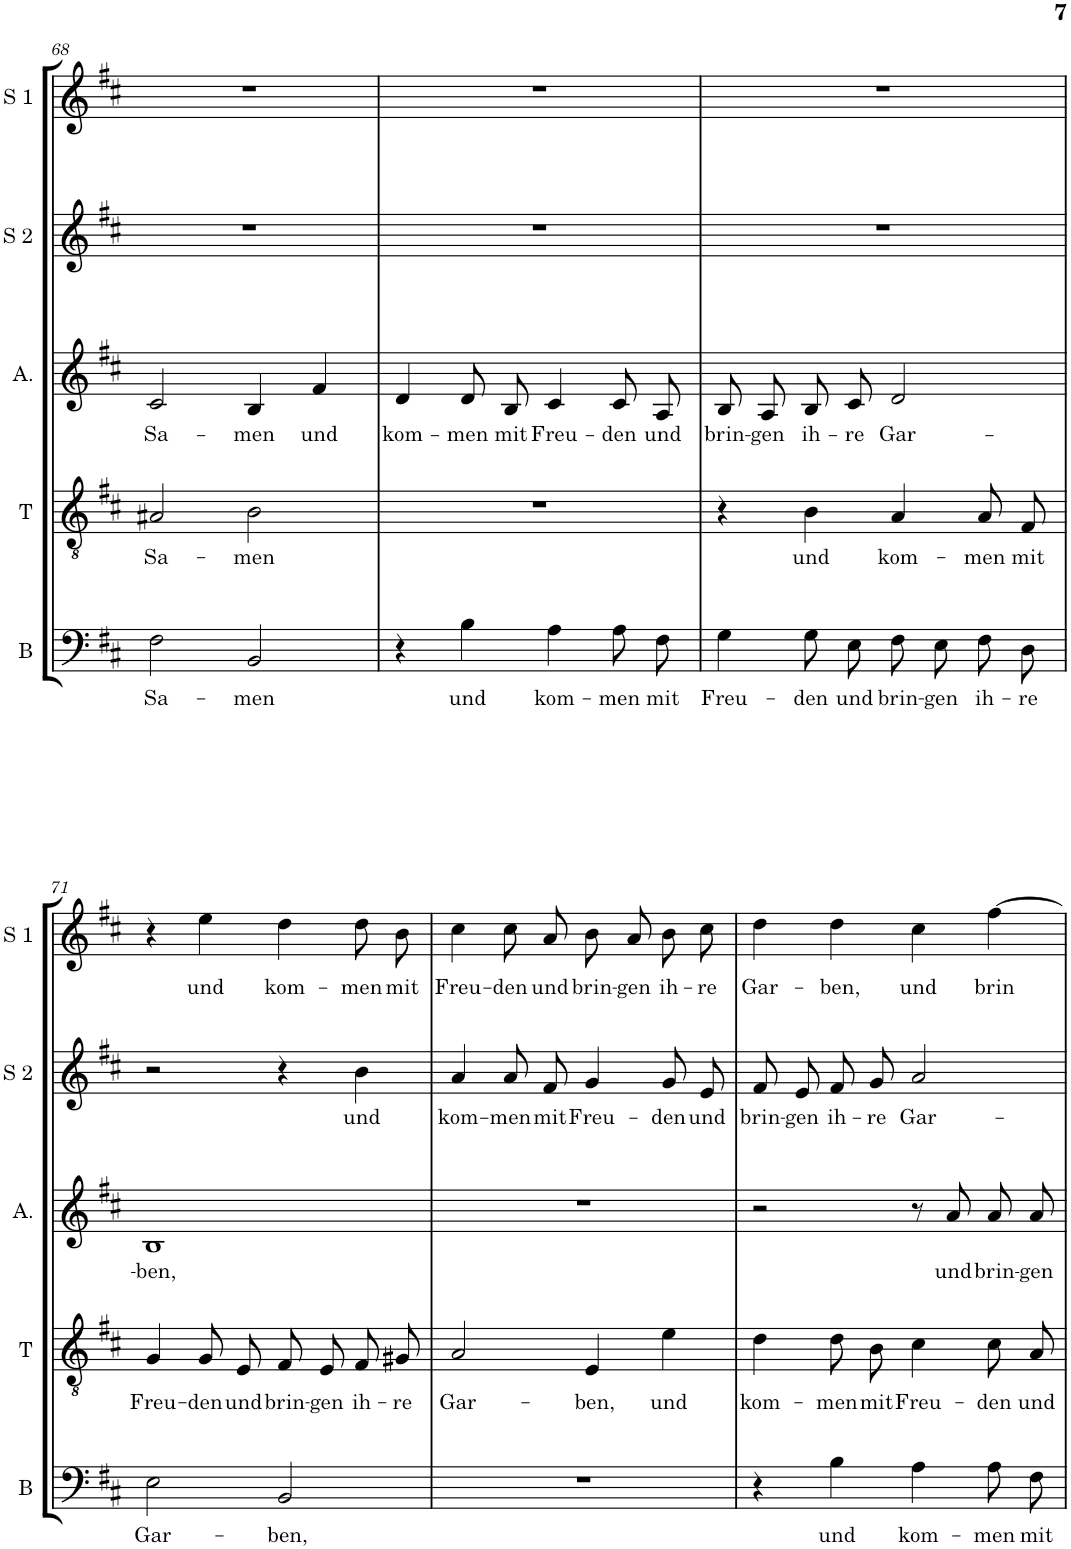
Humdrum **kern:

**kern	**text	**kern	**text	**kern	**text	**kern	**text	**kern	**text
*part5	*part5	*part4	*part4	*part3	*part3	*part2	*part2	*part1	*part1
*staff5	*staff5	*staff4	*staff4	*staff3	*staff3	*staff2	*staff2	*staff1	*staff1
*I"Baß	*	*I"Tenor	*	*I"Alt	*	*I"Sopran 2	*	*I"Sopran 1	*
*I'B	*	*I'T	*	*I'A.	*	*I'S 2	*	*I'S 1	*
!!LO:PB:g=z
*clefF4	*	*clefGv2	*	*clefG2	*	*clefG2	*	*clefG2	*
*k[f#c#]	*	*k[f#c#]	*	*k[f#c#]	*	*k[f#c#]	*	*k[f#c#]	*
*D:	*	*D:	*	*D:	*	*D:	*	*D:	*
*M2/2	*	*M2/2	*	*M2/2	*	*M2/2	*	*M2/2	*
*met(c|)	*	*met(c|)	*	*met(c|)	*	*met(c|)	*	*met(c|)	*
=68	=68	=68	=68	=68	=68	=68	=68	=68	=68
!	!LO:LY:b	!	!LO:LY:b	!	!LO:LY:b	!	!	!	!
2F#\	Sa-	2A#X/	Sa-	2c#/	Sa-	1r	.	1r	.
!	!LO:LY:b	!	!LO:LY:b	!	!LO:LY:b	!	!	!	!
2BB/	-men	2B\	-men	4B/	-men	.	.	.	.
!	!	!	!	!	!LO:LY:b	!	!	!	!
.	.	.	.	4f#/	und	.	.	.	.
=69	=69	=69	=69	=69	=69	=69	=69	=69	=69
!	!	!	!	!	!LO:LY:b	!	!	!	!
4r	.	1r	.	4d/	kom-	1r	.	1r	.
!	!LO:LY:b	!	!	!	!LO:LY:b	!	!	!	!
4B\	und	.	.	8d/L	-men	.	.	.	.
!	!	!	!	!	!LO:LY:b	!	!	!	!
.	.	.	.	8B/J	mit	.	.	.	.
!	!LO:LY:b	!	!	!	!LO:LY:b	!	!	!	!
4A\	kom-	.	.	4c#/	Freu-	.	.	.	.
!	!LO:LY:b	!	!	!	!LO:LY:b	!	!	!	!
8A\L	-men	.	.	8c#/L	-den	.	.	.	.
!	!LO:LY:b	!	!	!	!LO:LY:b	!	!	!	!
8F#\J	mit	.	.	8A/J	und	.	.	.	.
=70	=70	=70	=70	=70	=70	=70	=70	=70	=70
!	!LO:LY:b	!	!	!	!LO:LY:b	!	!	!	!
4G\	Freu-	4r	.	8B/L	brin-	1r	.	1r	.
!	!	!	!	!	!LO:LY:b	!	!	!	!
.	.	.	.	8A/	-gen	.	.	.	.
!	!LO:LY:b	!	!LO:LY:b	!	!LO:LY:b	!	!	!	!
8G\L	-den	4B\	und	8B/	ih-	.	.	.	.
!	!LO:LY:b	!	!	!	!LO:LY:b	!	!	!	!
8E\J	und	.	.	8c#/J	-re	.	.	.	.
!	!LO:LY:b	!	!LO:LY:b	!	!LO:LY:b	!	!	!	!
8F#\L	brin-	4A/	kom-	2d/	Gar-	.	.	.	.
!	!LO:LY:b	!	!	!	!	!	!	!	!
8E\	-gen	.	.	.	.	.	.	.	.
!	!LO:LY:b	!	!LO:LY:b	!	!	!	!	!	!
8F#\	ih-	8A/L	-men	.	.	.	.	.	.
!	!LO:LY:b	!	!LO:LY:b	!	!	!	!	!	!
8D\J	-re	8F#/J	mit	.	.	.	.	.	.
!!LO:LB:g=z
=71	=71	=71	=71	=71	=71	=71	=71	=71	=71
!	!LO:LY:b	!	!LO:LY:b	!	!LO:LY:b	!	!	!	!
2E\	Gar-	4G/	Freu-	1B	-ben,	2r	.	4r	.
!	!	!	!LO:LY:b	!	!	!	!	!	!LO:LY:b
.	.	8G/L	-den	.	.	.	.	4ee\	und
!	!	!	!LO:LY:b	!	!	!	!	!	!
.	.	8E/J	und	.	.	.	.	.	.
!	!LO:LY:b	!	!LO:LY:b	!	!	!	!	!	!LO:LY:b
2BB/	-ben,	8F#/L	brin-	.	.	4r	.	4dd\	kom-
!	!	!	!LO:LY:b	!	!	!	!	!	!
.	.	8E/	-gen	.	.	.	.	.	.
!	!	!	!LO:LY:b	!	!	!	!LO:LY:b	!	!LO:LY:b
.	.	8F#/	ih-	.	.	4b\	und	8dd\L	-men
!	!	!	!LO:LY:b	!	!	!	!	!	!LO:LY:b
.	.	8G#X/J	-re	.	.	.	.	8b\J	mit
=72	=72	=72	=72	=72	=72	=72	=72	=72	=72
!	!	!	!LO:LY:b	!	!	!	!LO:LY:b	!	!LO:LY:b
1r	.	2A/	Gar-	1r	.	4a/	kom-	4cc#\	Freu-
!	!	!	!	!	!	!	!LO:LY:b	!	!LO:LY:b
.	.	.	.	.	.	8a/L	-men	8cc#\L	-den
!	!	!	!	!	!	!	!LO:LY:b	!	!LO:LY:b
.	.	.	.	.	.	8f#/J	mit	8a\J	und
!	!	!	!LO:LY:b	!	!	!	!LO:LY:b	!	!LO:LY:b
.	.	4E/	-ben,	.	.	4g/	Freu-	8b\L	brin-
!	!	!	!	!	!	!	!	!	!LO:LY:b
.	.	.	.	.	.	.	.	8a\	-gen
!	!	!	!LO:LY:b	!	!	!	!LO:LY:b	!	!LO:LY:b
.	.	4e\	und	.	.	8g/L	-den	8b\	ih-
!	!	!	!	!	!	!	!LO:LY:b	!	!LO:LY:b
.	.	.	.	.	.	8e/J	und	8cc#\J	-re
=73	=73	=73	=73	=73	=73	=73	=73	=73	=73
!	!	!	!LO:LY:b	!	!	!	!LO:LY:b	!	!LO:LY:b
4r	.	4d\	kom-	2r	.	8f#/L	brin-	4dd\	Gar-
!	!	!	!	!	!	!	!LO:LY:b	!	!
.	.	.	.	.	.	8e/	-gen	.	.
!	!LO:LY:b	!	!LO:LY:b	!	!	!	!LO:LY:b	!	!LO:LY:b
4B\	und	8d\L	-men	.	.	8f#/	ih-	4dd\	-ben,
!	!	!	!LO:LY:b	!	!	!	!LO:LY:b	!	!
.	.	8B\J	mit	.	.	8g/J	-re	.	.
!	!LO:LY:b	!	!LO:LY:b	!	!	!	!LO:LY:b	!	!LO:LY:b
4A\	kom-	4c#\	Freu-	8r	.	2a/	Gar-	4cc#\	und
!	!	!	!	!	!LO:LY:b	!	!	!	!
.	.	.	.	8a/L	und	.	.	.	.
!	!LO:LY:b	!	!LO:LY:b	!	!LO:LY:b	!	!	!	!LO:LY:b
8A\L	-men	8c#\L	-den	8a/	brin-	.	.	[4ff#\	brin
!	!LO:LY:b	!	!LO:LY:b	!	!LO:LY:b	!	!	!	!
8F#\J	mit	8A\J	und	8a/J	-gen	.	.	.	.
=	=	=	=	=	=	=	=	=	=
*-	*-	*-	*-	*-	*-	*-	*-	*-	*-
